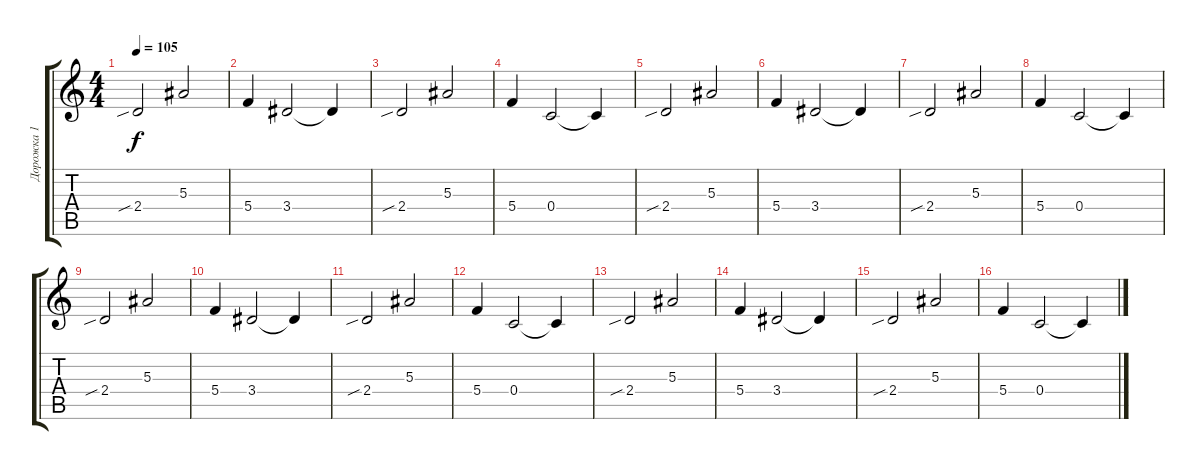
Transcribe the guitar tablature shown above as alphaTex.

\track ("Дорожка 1" "Дорожка 1") {instrument distortionguitar}
\staff {score tabs}
\tuning (D4 A3 F3 C3 G2 C2) {hide}
\ts (4 4)
\tempo 105
\clef g2
\ks c
2.4{sib}.2{dy f} 5.3.2 |
5.4.4 3.4.2 3.4{t}.4 |
2.4{sib}.2 5.3.2 |
5.4.4 0.4.2 0.4{t}.4 |
2.4{sib}.2 5.3.2 |
5.4.4 3.4.2 3.4{t}.4 |
2.4{sib}.2 5.3.2 |
5.4.4 0.4.2 0.4{t}.4 |
2.4{sib}.2 5.3.2 |
5.4.4 3.4.2 3.4{t}.4 |
2.4{sib}.2 5.3.2 |
5.4.4 0.4.2 0.4{t}.4 |
2.4{sib}.2 5.3.2 |
5.4.4 3.4.2 3.4{t}.4 |
2.4{sib}.2 5.3.2 |
5.4.4 0.4.2 0.4{t}.4
